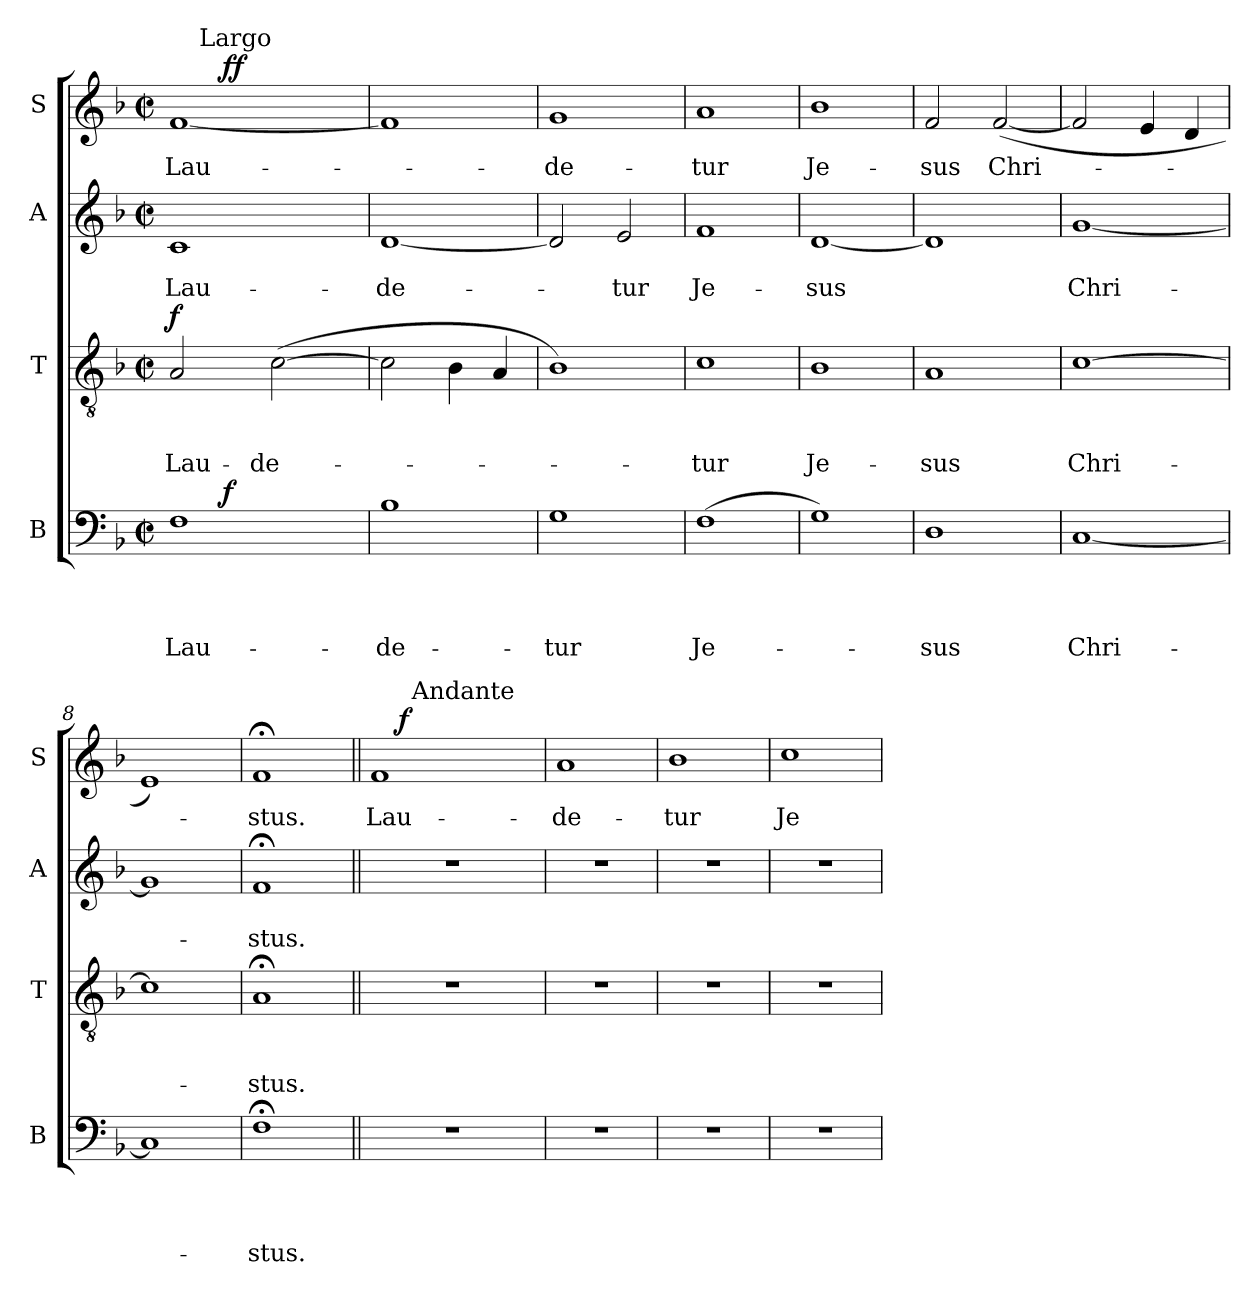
**kern	**text	**text	**text	**text	**dynam	**kern	**text	**text	**text	**dynam	**kern	**text	**text	**kern	**text	**dynam
*part4	*part4	*part4	*part4	*part4	*part4	*part3	*part3	*part3	*part3	*part3	*part2	*part2	*part2	*part1	*part1	*part1
*staff4	*staff4	*staff4	*staff4	*staff4	*staff4	*staff3	*staff3	*staff3	*staff3	*staff3	*staff2	*staff2	*staff2	*staff1	*staff1	*staff1
*I"B	*	*	*	*	*	*I"T	*	*	*	*	*I"A	*	*	*I"S	*	*
*I'B	*	*	*	*	*	*I'T	*	*	*	*	*I'A	*	*	*I'S	*	*
*clefF4	*	*	*	*	*	*clefGv2	*	*	*	*	*clefG2	*	*	*clefG2	*	*
*k[b-]	*	*	*	*	*	*k[b-]	*	*	*	*	*k[b-]	*	*	*k[b-]	*	*
*F:	*	*	*	*	*	*F:	*	*	*	*	*F:	*	*	*F:	*	*
*M2/2	*	*	*	*	*	*M2/2	*	*	*	*	*M2/2	*	*	*M2/2	*	*
*met(c|)	*	*	*	*	*	*met(c|)	*	*	*	*	*met(c|)	*	*	*met(c|)	*	*
=1	=1	=1	=1	=1	=1	=1	=1	=1	=1	=1	=1	=1	=1	=1	=1	=1
!	!	!	!	!LO:LY:b	!	!	!	!	!LO:LY:b	!LO:DY:a	!	!	!LO:LY:b	!	!LO:LY:b	!
*^	*	*	*	*	*	*	*	*	*	*	*	*	*	*^	*	*
*	*	*	*	*	*	*	*	*	*	*	*	*	*	*	*	*^	*	*
1F	8..ryy	.	.	.	Lau-	.	2A/	.	.	Lau-	f	1c	.	Lau-	[<1f	8..ryy	8ryy	Lau-	.
!	!	!	!	!	!	!	!	!	!	!	!	!	!	!	!	!	!LO:TX:a:t=Largo	!	!
.	.	.	.	.	.	.	.	.	.	.	.	.	.	.	.	.	2..ryy	.	.
!	!	!	!	!	!	!LO:DY:a	!	!	!	!	!	!	!	!	!	!	!	!	!LO:DY:a
!	!	!	!	!	!	!	!	!	!	!	!	!	!	!	!	!	!	!	!LO:DY:n=1:b
.	2ryy	.	.	.	.	f	.	.	.	.	.	.	.	.	.	2ryy	.	.	f f
!	!	!	!	!	!	!	!	!	!	!LO:LY:b	!	!	!	!	!	!	!	!	!
.	.	.	.	.	.	.	(>[>2c\	.	.	-de-	.	.	.	.	.	.	.	.	.
.	4ryy	.	.	.	.	.	.	.	.	.	.	.	.	.	.	4ryy	.	.	.
.	32ryy	.	.	.	.	.	.	.	.	.	.	.	.	.	.	32ryy	.	.	.
=2	=2	=2	=2	=2	=2	=2	=2	=2	=2	=2	=2	=2	=2	=2	=2	=2	=2	=2	=2
!	!	!	!	!	!LO:LY:b	!	!	!	!	!	!	!	!	!LO:LY:b	!	!	!	!	!
*v	*v	*	*	*	*	*	*	*	*	*	*	*	*	*	*v	*v	*v	*	*
1B-	.	.	.	-de-	.	2c\]	.	.	.	.	[<1d	.	-de-	1f]	.	.
.	.	.	.	.	.	4B-\	.	.	.	.	.	.	.	.	.	.
.	.	.	.	.	.	4A/	.	.	.	.	.	.	.	.	.	.
=3	=3	=3	=3	=3	=3	=3	=3	=3	=3	=3	=3	=3	=3	=3	=3	=3
!	!	!	!	!LO:LY:b	!	!	!	!	!	!	!	!	!	!	!LO:LY:b	!
1G	.	.	.	-tur	.	1B-)	.	.	.	.	2d/]	.	.	1g	-de-	.
!	!	!	!	!	!	!	!	!	!	!	!	!	!LO:LY:b	!	!	!
.	.	.	.	.	.	.	.	.	.	.	2e/	.	-tur	.	.	.
=4	=4	=4	=4	=4	=4	=4	=4	=4	=4	=4	=4	=4	=4	=4	=4	=4
!	!	!	!	!LO:LY:b	!	!	!	!	!LO:LY:b	!	!	!	!LO:LY:b	!	!LO:LY:b	!
(>1F	.	.	.	Je-	.	1c	.	.	-tur	.	1f	.	Je-	1a	-tur	.
=5	=5	=5	=5	=5	=5	=5	=5	=5	=5	=5	=5	=5	=5	=5	=5	=5
!	!	!	!	!	!	!	!	!	!LO:LY:b	!	!	!	!LO:LY:b	!	!LO:LY:b	!
1G)	.	.	.	.	.	1B-	.	.	Je-	.	[<1d	.	-sus	1b-	Je-	.
=6	=6	=6	=6	=6	=6	=6	=6	=6	=6	=6	=6	=6	=6	=6	=6	=6
!	!	!	!	!LO:LY:b	!	!	!	!	!LO:LY:b	!	!	!	!	!	!LO:LY:b	!
1D	.	.	.	-sus	.	1A	.	.	-sus	.	1d]	.	.	2f/	-sus	.
!	!	!	!	!	!	!	!	!	!	!	!	!	!	!	!LO:LY:b	!
.	.	.	.	.	.	.	.	.	.	.	.	.	.	([<2f/	Chri-	.
=7	=7	=7	=7	=7	=7	=7	=7	=7	=7	=7	=7	=7	=7	=7	=7	=7
!	!	!	!	!LO:LY:b	!	!	!	!	!LO:LY:b	!	!	!	!LO:LY:b	!	!	!
[<1C	.	.	.	Chri-	.	[>1c	.	.	Chri-	.	[<1g	.	Chri-	2f/]	.	.
.	.	.	.	.	.	.	.	.	.	.	.	.	.	4e/	.	.
.	.	.	.	.	.	.	.	.	.	.	.	.	.	4d/	.	.
=8	=8	=8	=8	=8	=8	=8	=8	=8	=8	=8	=8	=8	=8	=8	=8	=8
1C]	.	.	.	.	.	1c]	.	.	.	.	1g]	.	.	1e)	.	.
=9	=9	=9	=9	=9	=9	=9	=9	=9	=9	=9	=9	=9	=9	=9	=9	=9
!	!	!	!	!LO:LY:b	!	!	!	!	!LO:LY:b	!	!	!	!LO:LY:b	!	!LO:LY:b	!
1F;<	.	.	.	-stus.	.	1A;	.	.	-stus.	.	1f;	.	-stus.	1f;	-stus.	.
!!LO:LB:g=z
=10||	=10||	=10||	=10||	=10||	=10||	=10||	=10||	=10||	=10||	=10||	=10||	=10||	=10||	=10||	=10||	=10||
!	!	!	!	!	!	!	!	!	!	!	!	!	!	!	!LO:LY:b	!
*	*	*	*	*	*	*	*	*	*	*	*	*	*	*^	*	*
*	*	*	*	*	*	*	*	*	*	*	*	*	*	*	*^	*	*
1r	.	.	.	.	.	1r	.	.	.	.	1r	.	.	1f	8ryy	8ryy	Lau-	.
!	!	!	!	!	!	!	!	!	!	!	!	!	!	!	!	!	!	!LO:DY:a
.	.	.	.	.	.	.	.	.	.	.	.	.	.	.	2..ryy	32ryy	.	f
!	!	!	!	!	!	!	!	!	!	!	!	!	!	!	!	!LO:TX:a:t=Andante	!	!
.	.	.	.	.	.	.	.	.	.	.	.	.	.	.	.	2ryy	.	.
.	.	.	.	.	.	.	.	.	.	.	.	.	.	.	.	4ryy	.	.
.	.	.	.	.	.	.	.	.	.	.	.	.	.	.	.	16.ryy	.	.
=11	=11	=11	=11	=11	=11	=11	=11	=11	=11	=11	=11	=11	=11	=11	=11	=11	=11	=11
!	!	!	!	!	!	!	!	!	!	!	!	!	!	!	!	!	!LO:LY:b	!
*	*	*	*	*	*	*	*	*	*	*	*	*	*	*v	*v	*v	*	*
1r	.	.	.	.	.	1r	.	.	.	.	1r	.	.	1a	-de-	.
=12	=12	=12	=12	=12	=12	=12	=12	=12	=12	=12	=12	=12	=12	=12	=12	=12
!	!	!	!	!	!	!	!	!	!	!	!	!	!	!	!LO:LY:b	!
1r	.	.	.	.	.	1r	.	.	.	.	1r	.	.	1b-	-tur	.
=13	=13	=13	=13	=13	=13	=13	=13	=13	=13	=13	=13	=13	=13	=13	=13	=13
!	!	!	!	!	!	!	!	!	!	!	!	!	!	!	!LO:LY:b	!
1r	.	.	.	.	.	1r	.	.	.	.	1r	.	.	1cc	Je-	.
=	=	=	=	=	=	=	=	=	=	=	=	=	=	=	=	=
*-	*-	*-	*-	*-	*-	*-	*-	*-	*-	*-	*-	*-	*-	*-	*-	*-
